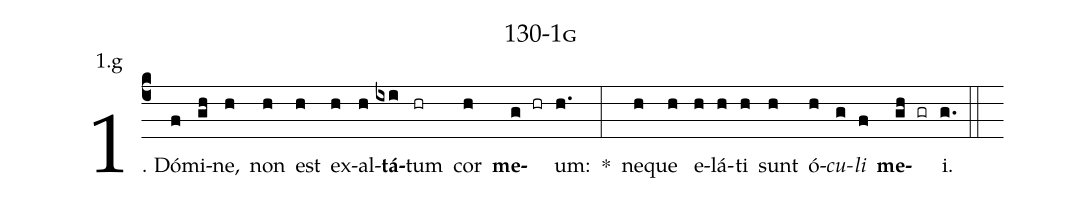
name: 130-1g;
annotation: 1.g;
%%
(c4)1. Dó(f)mi(gh)ne,(h) non(h) est(h) ex(h)al(h)<b>tá</b>(ixi)tum(hr) cor(h) <b>me</b>(g hr)um:(h.) *(:) ne(h)que(h) e(h)lá(h)ti(h) sunt(h) ó(h)<i>cu</i>(g)<i>li</i>(f) <b>me</b>(gh gr)i.(g.) (::)
